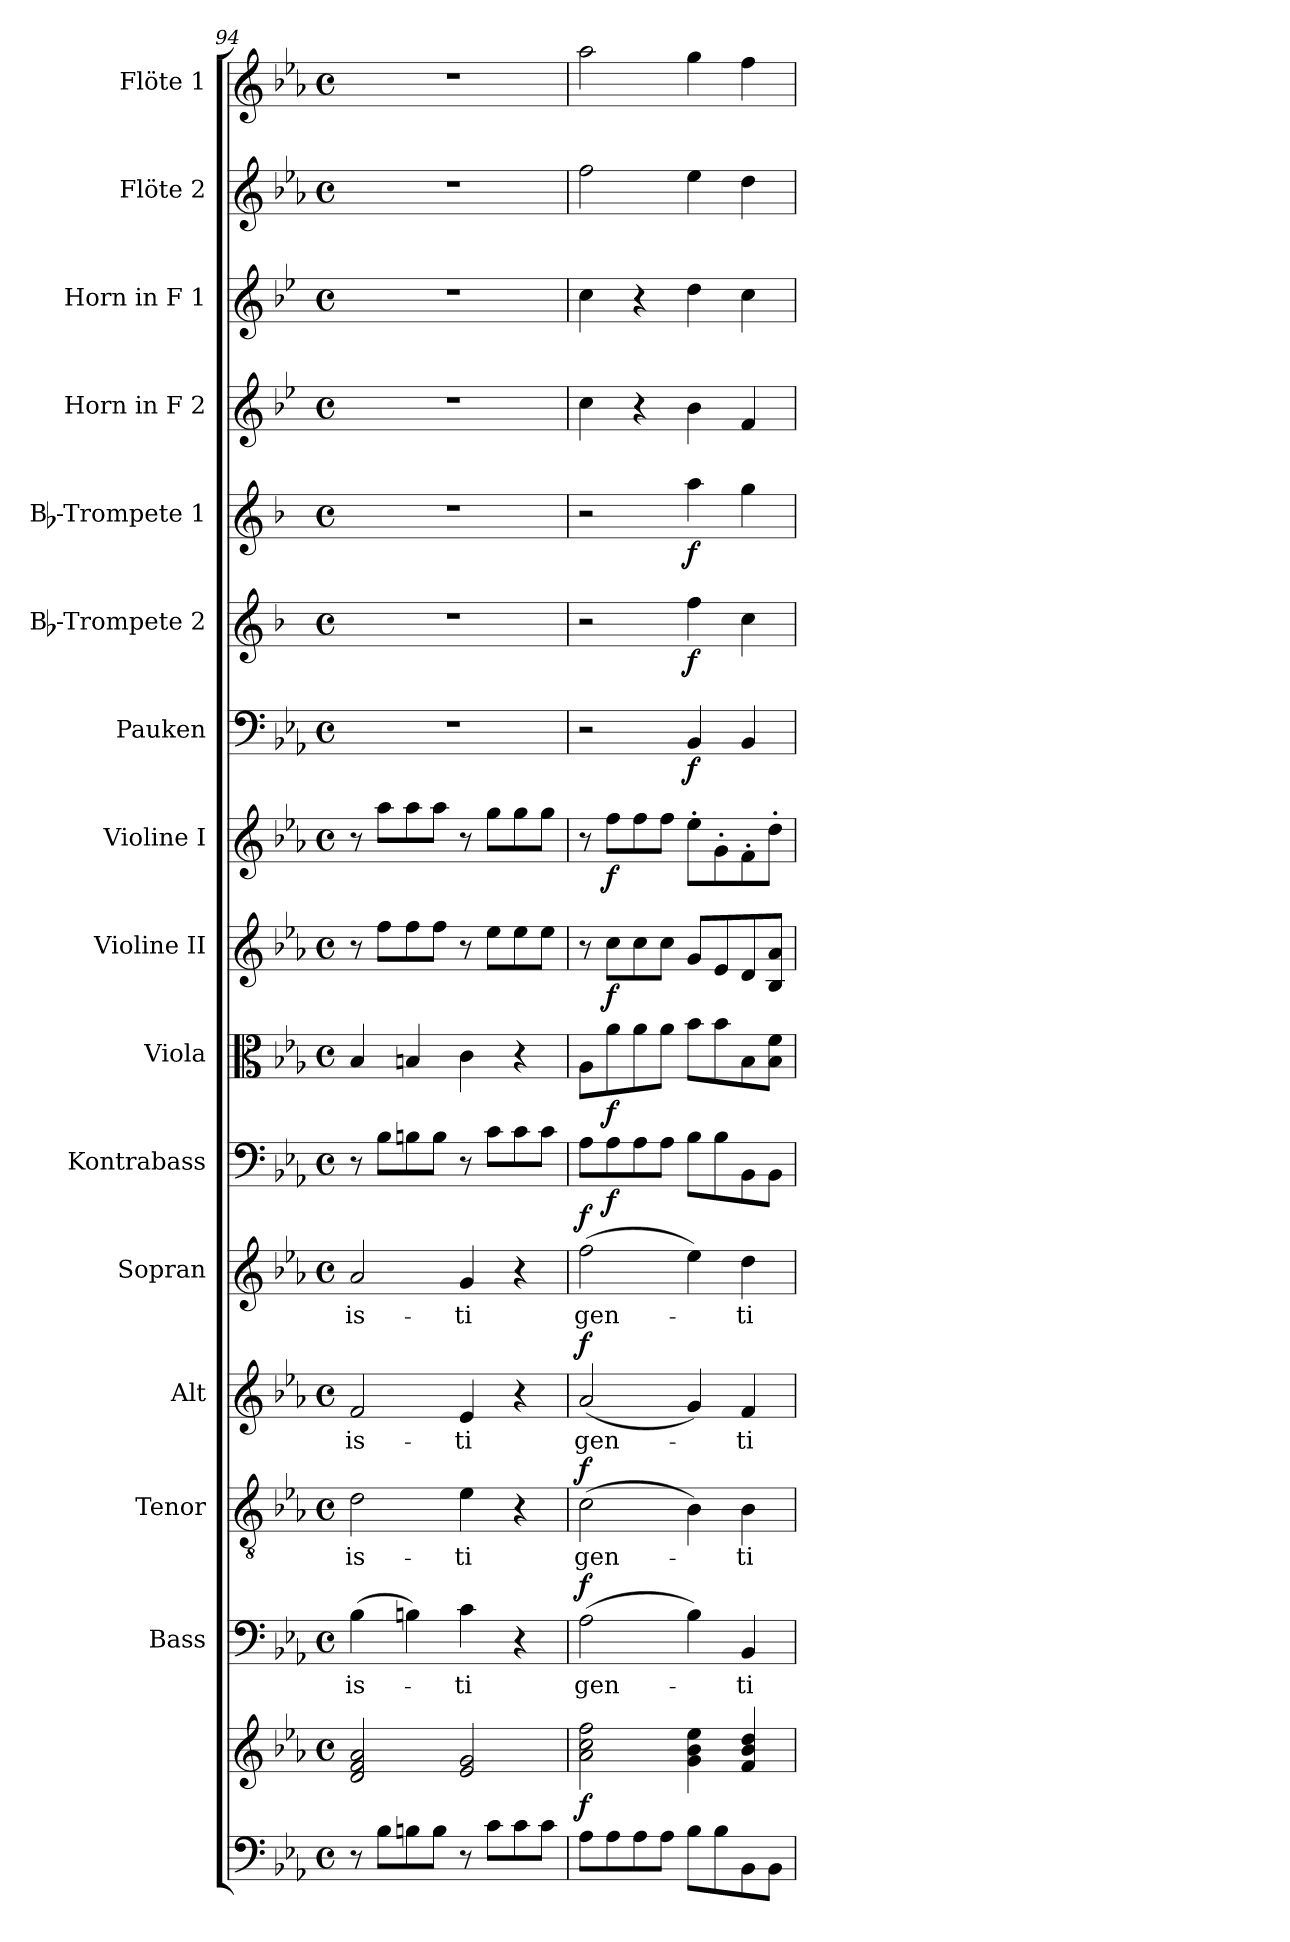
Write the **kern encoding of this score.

**kern	**kern	**dynam	**kern	**text	**dynam	**kern	**text	**dynam	**kern	**text	**dynam	**kern	**text	**dynam	**kern	**dynam	**kern	**dynam	**kern	**dynam	**kern	**dynam	**kern	**dynam	**kern	**dynam	**kern	**dynam	**kern	**kern	**kern	**kern
*part16	*part16	*part16	*part15	*part15	*part15	*part14	*part14	*part14	*part13	*part13	*part13	*part12	*part12	*part12	*part11	*part11	*part10	*part10	*part9	*part9	*part8	*part8	*part7	*part7	*part6	*part6	*part5	*part5	*part4	*part3	*part2	*part1
*staff17	*staff16	*staff16/17	*staff15	*staff15	*staff15	*staff14	*staff14	*staff14	*staff13	*staff13	*staff13	*staff12	*staff12	*staff12	*staff11	*staff11	*staff10	*staff10	*staff9	*staff9	*staff8	*staff8	*staff7	*staff7	*staff6	*staff6	*staff5	*staff5	*staff4	*staff3	*staff2	*staff1
*	*	*	*I"Bass	*	*	*I"Tenor	*	*	*I"Alt	*	*	*I"Sopran	*	*	*I"Kontrabass	*	*I"Viola	*	*I"Violine II	*	*I"Violine I	*	*I"Pauken	*	*I"Bb-Trompete 2	*	*I"Bb-Trompete 1	*	*I"Horn in F 2	*I"Horn in F 1	*I"Flöte 2	*I"Flöte 1
*	*	*	*I'B.	*	*	*I'T.	*	*	*I'A.	*	*	*I'S.	*	*	*I'Kb.	*	*I'Vla.	*	*I'Vl. II	*	*I'Vl. I	*	*I'Pk.	*	*I'Bb Trp. 2	*	*I'Bb Trp. 1	*	*	*	*I'Fl. 2	*I'Fl. 1
*clefF4	*clefG2	*	*clefF4	*	*	*clefGv2	*	*	*clefG2	*	*	*clefG2	*	*	*clefF4	*	*clefC3	*	*clefG2	*	*clefG2	*	*clefF4	*	*clefG2	*	*clefG2	*	*clefG2	*clefG2	*clefG2	*clefG2
*	*	*	*	*	*	*	*	*	*	*	*	*	*	*	*ITrd7c12	*	*	*	*	*	*	*	*	*	*ITrd1c2	*	*ITrd1c2	*	*ITrd4c7	*ITrd4c7	*	*
*k[b-e-a-]	*k[b-e-a-]	*	*k[b-e-a-]	*	*	*k[b-e-a-]	*	*	*k[b-e-a-]	*	*	*k[b-e-a-]	*	*	*k[b-e-a-]	*	*k[b-e-a-]	*	*k[b-e-a-]	*	*k[b-e-a-]	*	*k[b-e-a-]	*	*k[b-e-a-]	*	*k[b-e-a-]	*	*k[b-e-a-]	*k[b-e-a-]	*k[b-e-a-]	*k[b-e-a-]
*E-:	*E-:	*	*E-:	*	*	*E-:	*	*	*E-:	*	*	*E-:	*	*	*E-:	*	*E-:	*	*E-:	*	*E-:	*	*E-:	*	*E-:	*	*E-:	*	*E-:	*E-:	*E-:	*E-:
*M4/4	*M4/4	*	*M4/4	*	*	*M4/4	*	*	*M4/4	*	*	*M4/4	*	*	*M4/4	*	*M4/4	*	*M4/4	*	*M4/4	*	*M4/4	*	*M4/4	*	*M4/4	*	*M4/4	*M4/4	*M4/4	*M4/4
*met(c)	*met(c)	*	*met(c)	*	*	*met(c)	*	*	*met(c)	*	*	*met(c)	*	*	*met(c)	*	*met(c)	*	*met(c)	*	*met(c)	*	*met(c)	*	*met(c)	*	*met(c)	*	*met(c)	*met(c)	*met(c)	*met(c)
=94	=94	=94	=94	=94	=94	=94	=94	=94	=94	=94	=94	=94	=94	=94	=94	=94	=94	=94	=94	=94	=94	=94	=94	=94	=94	=94	=94	=94	=94	=94	=94	=94
!	!	!	!	!LO:LY:b	!	!	!LO:LY:b	!	!	!LO:LY:b	!	!	!LO:LY:b	!	!	!	!	!	!	!	!	!	!	!	!	!	!	!	!	!	!	!
8r	2d/ 2f/ 2a-/	.	(>4B-\	-is-	.	2d\	-is-	.	2f/	-is-	.	2a-/	-is-	.	8r	.	4B-/	.	8r	.	8r	.	1r	.	1r	.	1r	.	1r	1r	1r	1r
8B-\L	.	.	.	.	.	.	.	.	.	.	.	.	.	.	8BB-\L	.	.	.	8ff\L	.	8aa-\L	.	.	.	.	.	.	.	.	.	.	.
8Bn\	.	.	4Bn\)	.	.	.	.	.	.	.	.	.	.	.	8BBn\	.	4Bn/	.	8ff\	.	8aa-\	.	.	.	.	.	.	.	.	.	.	.
8B\J	.	.	.	.	.	.	.	.	.	.	.	.	.	.	8BB\J	.	.	.	8ff\J	.	8aa-\J	.	.	.	.	.	.	.	.	.	.	.
!	!	!	!	!LO:LY:b	!	!	!LO:LY:b	!	!	!LO:LY:b	!	!	!LO:LY:b	!	!	!	!	!	!	!	!	!	!	!	!	!	!	!	!	!	!	!
8r	2e-/ 2g/	.	4c\	-ti	.	4e-\	-ti	.	4e-/	-ti	.	4g/	-ti	.	8r	.	4c\	.	8r	.	8r	.	.	.	.	.	.	.	.	.	.	.
8c\L	.	.	.	.	.	.	.	.	.	.	.	.	.	.	8C\L	.	.	.	8ee-\L	.	8gg\L	.	.	.	.	.	.	.	.	.	.	.
8c\	.	.	4r	.	.	4r	.	.	4r	.	.	4r	.	.	8C\	.	4r	.	8ee-\	.	8gg\	.	.	.	.	.	.	.	.	.	.	.
8c\J	.	.	.	.	.	.	.	.	.	.	.	.	.	.	8C\J	.	.	.	8ee-\J	.	8gg\J	.	.	.	.	.	.	.	.	.	.	.
=95	=95	=95	=95	=95	=95	=95	=95	=95	=95	=95	=95	=95	=95	=95	=95	=95	=95	=95	=95	=95	=95	=95	=95	=95	=95	=95	=95	=95	=95	=95	=95	=95
!	!	!LO:DY:b	!	!LO:LY:b	!LO:DY:a	!	!LO:LY:b	!LO:DY:a	!	!LO:LY:b	!LO:DY:a	!	!LO:LY:b	!LO:DY:a	!	!	!	!	!	!	!	!	!	!	!	!	!	!	!	!	!	!
8A-\L	2a-\ 2cc\ 2ff\	f	(>2A-\	gen-	f	(>2c\	gen-	f	(<2a-/	gen-	f	(>2ff\	gen-	f	8AA-\L	.	8A-\L	.	8r	.	8r	.	2r	.	2r	.	2r	.	4f\	4f\	2ff\	2aa-\
!	!	!	!	!	!	!	!	!	!	!	!	!	!	!	!	!LO:DY:b	!	!LO:DY:b	!	!LO:DY:b	!	!LO:DY:b	!	!	!	!	!	!	!	!	!	!
8A-\	.	.	.	.	.	.	.	.	.	.	.	.	.	.	8AA-\	f	8a-\	f	8cc\L	f	8ff\L	f	.	.	.	.	.	.	.	.	.	.
8A-\	.	.	.	.	.	.	.	.	.	.	.	.	.	.	8AA-\	.	8a-\	.	8cc\	.	8ff\	.	.	.	.	.	.	.	4r	4r	.	.
8A-\J	.	.	.	.	.	.	.	.	.	.	.	.	.	.	8AA-\J	.	8a-\J	.	8cc\J	.	8ff\J	.	.	.	.	.	.	.	.	.	.	.
!	!	!	!	!	!	!	!	!	!	!	!	!	!	!	!	!	!	!	!	!	!	!	!	!LO:DY:b	!	!LO:DY:b	!	!LO:DY:b	!	!	!	!
8B-\L	4g\ 4b-\ 4ee-\	.	4B-\)	.	.	4B-\)	.	.	4g/)	.	.	4ee-\)	.	.	8BB-\L	.	8b-\L	.	8g/L	.	8ee-'>\L	.	4BB-/	f	4ee-\	f	4gg\	f	4e-\	4g\	4ee-\	4gg\
8B-\	.	.	.	.	.	.	.	.	.	.	.	.	.	.	8BB-\	.	8b-\	.	8e-/	.	8g'>\	.	.	.	.	.	.	.	.	.	.	.
!	!	!	!	!LO:LY:b	!	!	!LO:LY:b	!	!	!LO:LY:b	!	!	!LO:LY:b	!	!	!	!	!	!	!	!	!	!	!	!	!	!	!	!	!	!	!
8BB-\	4f/ 4b-/ 4dd/	.	4BB-/	-ti-	.	4B-\	-ti-	.	4f/	-ti-	.	4dd\	-ti-	.	8BBB-\	.	8B-\	.	8d/	.	8f'>\	.	4BB-/	.	4b-\	.	4ff\	.	4B-/	4f\	4dd\	4ff\
8BB-\J	.	.	.	.	.	.	.	.	.	.	.	.	.	.	8BBB-\J	.	8B-\ 8f\J	.	8B-/ 8a-/J	.	8dd'>\J	.	.	.	.	.	.	.	.	.	.	.
=	=	=	=	=	=	=	=	=	=	=	=	=	=	=	=	=	=	=	=	=	=	=	=	=	=	=	=	=	=	=	=	=
*-	*-	*-	*-	*-	*-	*-	*-	*-	*-	*-	*-	*-	*-	*-	*-	*-	*-	*-	*-	*-	*-	*-	*-	*-	*-	*-	*-	*-	*-	*-	*-	*-
